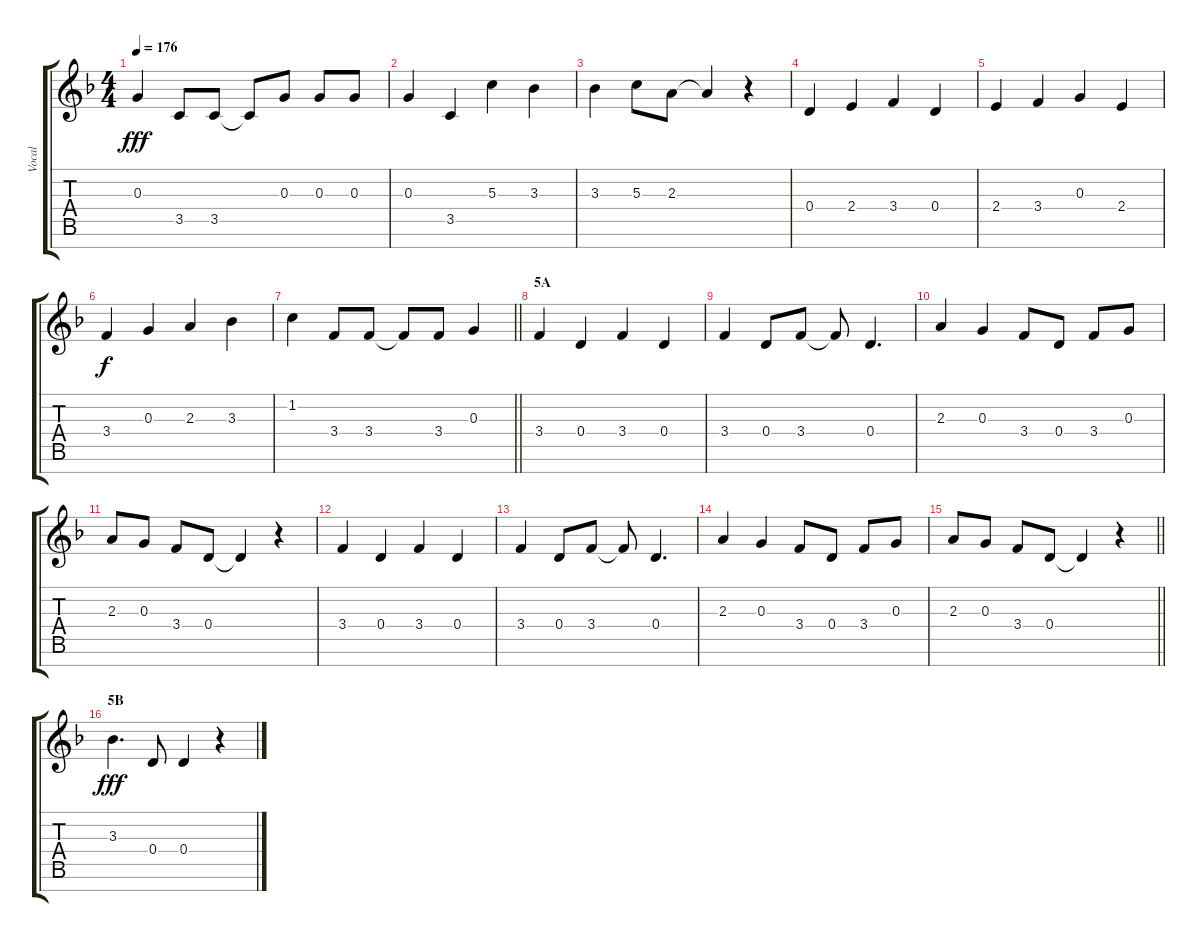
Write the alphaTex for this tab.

\track ("Vocal" "Vocal") {instrument voiceoohs}
\staff {score tabs}
\tuning (E5 B4 G4 D4 A3 E3 B2) {hide}
\ts (4 4)
\tempo 176
\clef g2
\ks f
0.3.4{dy fff} 3.5.8 3.5.8 3.5{t}.8 0.3.8 0.3.8 0.3.8 |
0.3.4 3.5.4 5.3.4 3.3.4 |
3.3.4 5.3.8 2.3.8 2.3{t}.4 r.4 |
0.4.4 2.4.4 3.4.4 0.4.4 |
2.4.4 3.4.4 0.3.4 2.4.4 |
3.4.4{dy f} 0.3.4 2.3.4 3.3.4 |
\barLineRight lightlight
1.2.4 3.4.8 3.4.8 3.4{t}.8 3.4.8 0.3.4 |
\section ("" "5A")
3.4.4 0.4.4 3.4.4 0.4.4 |
3.4.4 0.4.8 3.4.8 3.4{t}.8 0.4.4{d} |
2.3.4 0.3.4 3.4.8 0.4.8 3.4.8 0.3.8 |
2.3.8 0.3.8 3.4.8 0.4.8 0.4{t}.4 r.4 |
3.4.4 0.4.4 3.4.4 0.4.4 |
3.4.4 0.4.8 3.4.8 3.4{t}.8 0.4.4{d} |
2.3.4 0.3.4 3.4.8 0.4.8 3.4.8 0.3.8 |
\barLineRight lightlight
2.3.8 0.3.8 3.4.8 0.4.8 0.4{t}.4 r.4 |
\section ("" "5B")
3.3.4{d dy fff} 0.4.8 0.4.4 r.4
